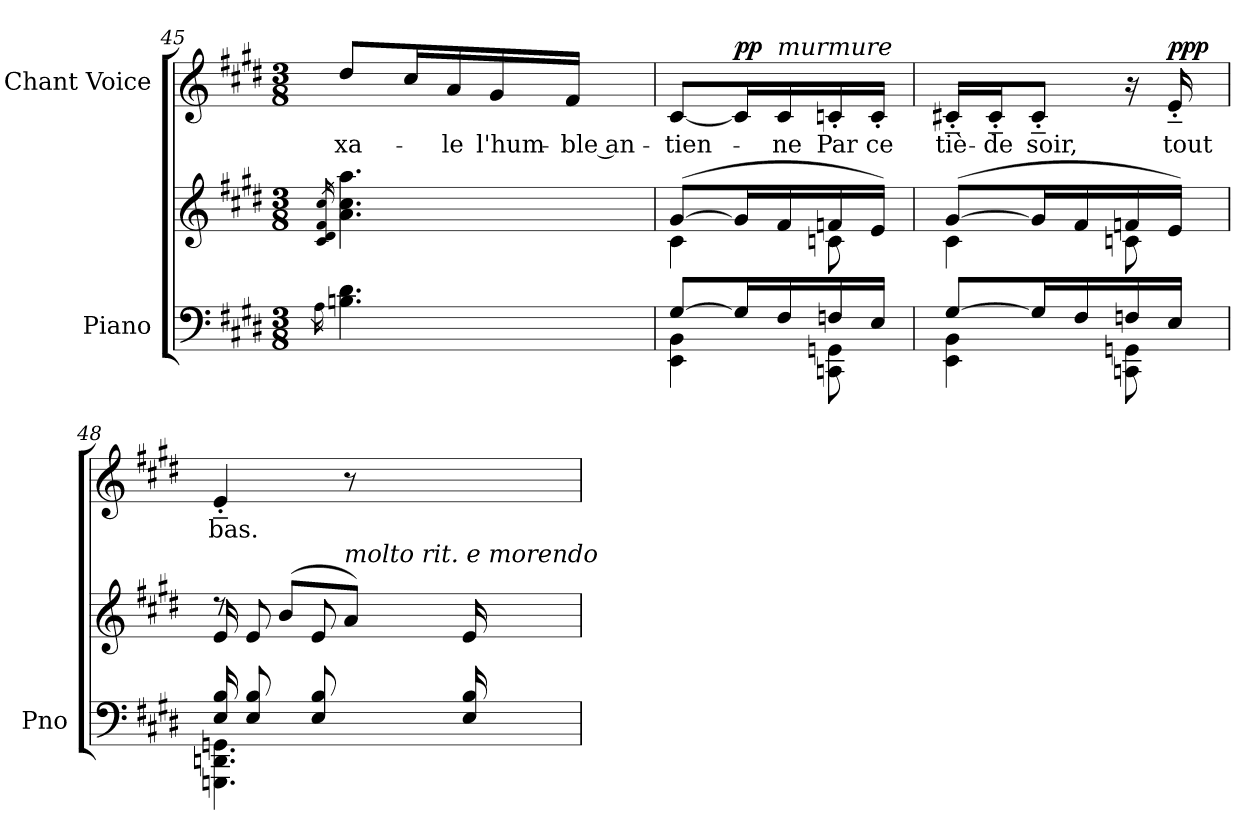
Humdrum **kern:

**kern	**kern	**kern	**text	**dynam
*part2	*part2	*part1	*part1	*part1
*staff3	*staff2	*staff1	*staff1	*staff1
*I"Piano	*	*I"Chant Voice	*	*
*I'Pno	*	*	*	*
*clefF4	*clefG2	*clefG2	*	*
*k[f#c#g#d#]	*k[f#c#g#d#]	*k[f#c#g#d#]	*	*
*M3/8	*M3/8	*M3/8	*	*
=45	=45	=45	=45	=45
16qA\	16qc#/ 16qd#/ 16qf#/ 16qcc#/	.	.	.
4.Bn\ 4.d#\	4.a\ 4.cc#\ 4.aa\	8dd#/L	-xa-	.
.	.	16cc#/L	.	.
.	.	16a/	-le	.
.	.	16g#/	l'hum-	.
.	.	16f#/JJ	-ble an-	.
=46	=46	=46	=46	=46
*^	*^	*	*	*
[>8G#/L	4EE\ 4BB\	([>8g#/L	4c#\	[8c#/L	-tien-	.
!	!	!	!	!	!	!LO:DY:a
16G#/L]	.	16g#/L]	.	16c#/L]	.	pp
!	!	!	!	!LO:TX:a:i:t=murmure	!	!
16F#/	.	16f#/	.	16c#/	-ne	.
16Fn/	8CCn\ 8GGn\	16fn/	8cn\	16cn'>/	Par	.
16E/JJ	.	16e/JJ)	.	16c'>/JJ	ce	.
=47	=47	=47	=47	=47	=47	=47
([>8G#/L	4EE\ 4BB\	([>8g#/L	4c#\	16c#X'~/LL	tiè-	.
.	.	.	.	16c#'~/J	-de	.
16G#/L]	.	16g#/L]	.	8c#'~/J	soir,	.
16F#/	.	16f#/	.	.	.	.
16Fn/	8CCn\ 8GGn\	16fn/	8cn\	16r	.	.
!	!	!	!	!	!	!LO:DY:a
16E/JJ	.	16e/JJ)	.	16e'~/	tout	ppp
=48	=48	=48	=48	=48	=48	=48
16E/ 16B/	4.GGGn\ 4.DDn\ 4.GGn\	8r	16e/)	4e'~/	bas.	.
8E/ 8B/	.	.	8e/	.	.	.
.	.	(8b/L	.	.	.	.
8E/ 8B/	.	.	8e/	.	.	.
!	!	!LO:TX:a:i:t=molto   rit.   e   morendo	!	!	!	!
.	.	8a/J)	.	8r	.	.
16E/ 16B/	.	.	16e/	.	.	.
*v	*v	*	*	*	*	*
*	*v	*v	*	*	*
=	=	=	=	=
*-	*-	*-	*-	*-
